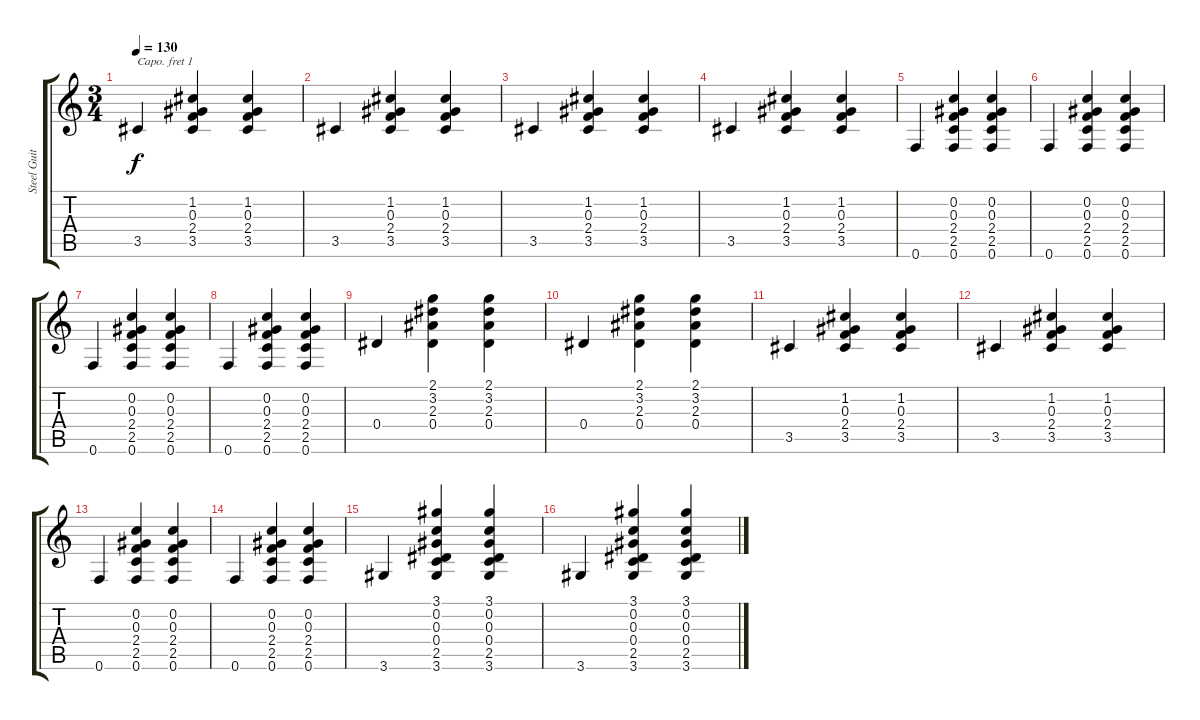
\track ("Steel Guitar" "Steel Guit") {instrument acousticguitarsteel}
\staff {score tabs}
\capo 1
\tuning (E4 B3 G3 D3 A2 E2) {hide}
\ts (3 4)
\tempo 130
\clef g2
\ks c
3.5.4{dy f} (1.2 0.3 2.4 3.5).4 (1.2 0.3 2.4 3.5).4 |
3.5.4 (1.2 0.3 2.4 3.5).4 (1.2 0.3 2.4 3.5).4 |
3.5.4 (1.2 0.3 2.4 3.5).4 (1.2 0.3 2.4 3.5).4 |
3.5.4 (1.2 0.3 2.4 3.5).4 (1.2 0.3 2.4 3.5).4 |
0.6.4 (0.2 0.3 2.4 2.5 0.6).4 (0.2 0.3 2.4 2.5 0.6).4 |
0.6.4 (0.2 0.3 2.4 2.5 0.6).4 (0.2 0.3 2.4 2.5 0.6).4 |
0.6.4 (0.2 0.3 2.4 2.5 0.6).4 (0.2 0.3 2.4 2.5 0.6).4 |
0.6.4 (0.2 0.3 2.4 2.5 0.6).4 (0.2 0.3 2.4 2.5 0.6).4 |
0.4.4 (2.1 3.2 2.3 0.4).4 (2.1 3.2 2.3 0.4).4 |
0.4.4 (2.1 3.2 2.3 0.4).4 (2.1 3.2 2.3 0.4).4 |
3.5.4 (1.2 0.3 2.4 3.5).4 (1.2 0.3 2.4 3.5).4 |
3.5.4 (1.2 0.3 2.4 3.5).4 (1.2 0.3 2.4 3.5).4 |
0.6.4 (0.2 0.3 2.4 2.5 0.6).4 (0.2 0.3 2.4 2.5 0.6).4 |
0.6.4 (0.2 0.3 2.4 2.5 0.6).4 (0.2 0.3 2.4 2.5 0.6).4 |
3.6.4 (3.1 0.2 0.3 0.4 2.5 3.6).4 (3.1 0.2 0.3 0.4 2.5 3.6).4 |
3.6.4 (3.1 0.2 0.3 0.4 2.5 3.6).4 (3.1 0.2 0.3 0.4 2.5 3.6).4
